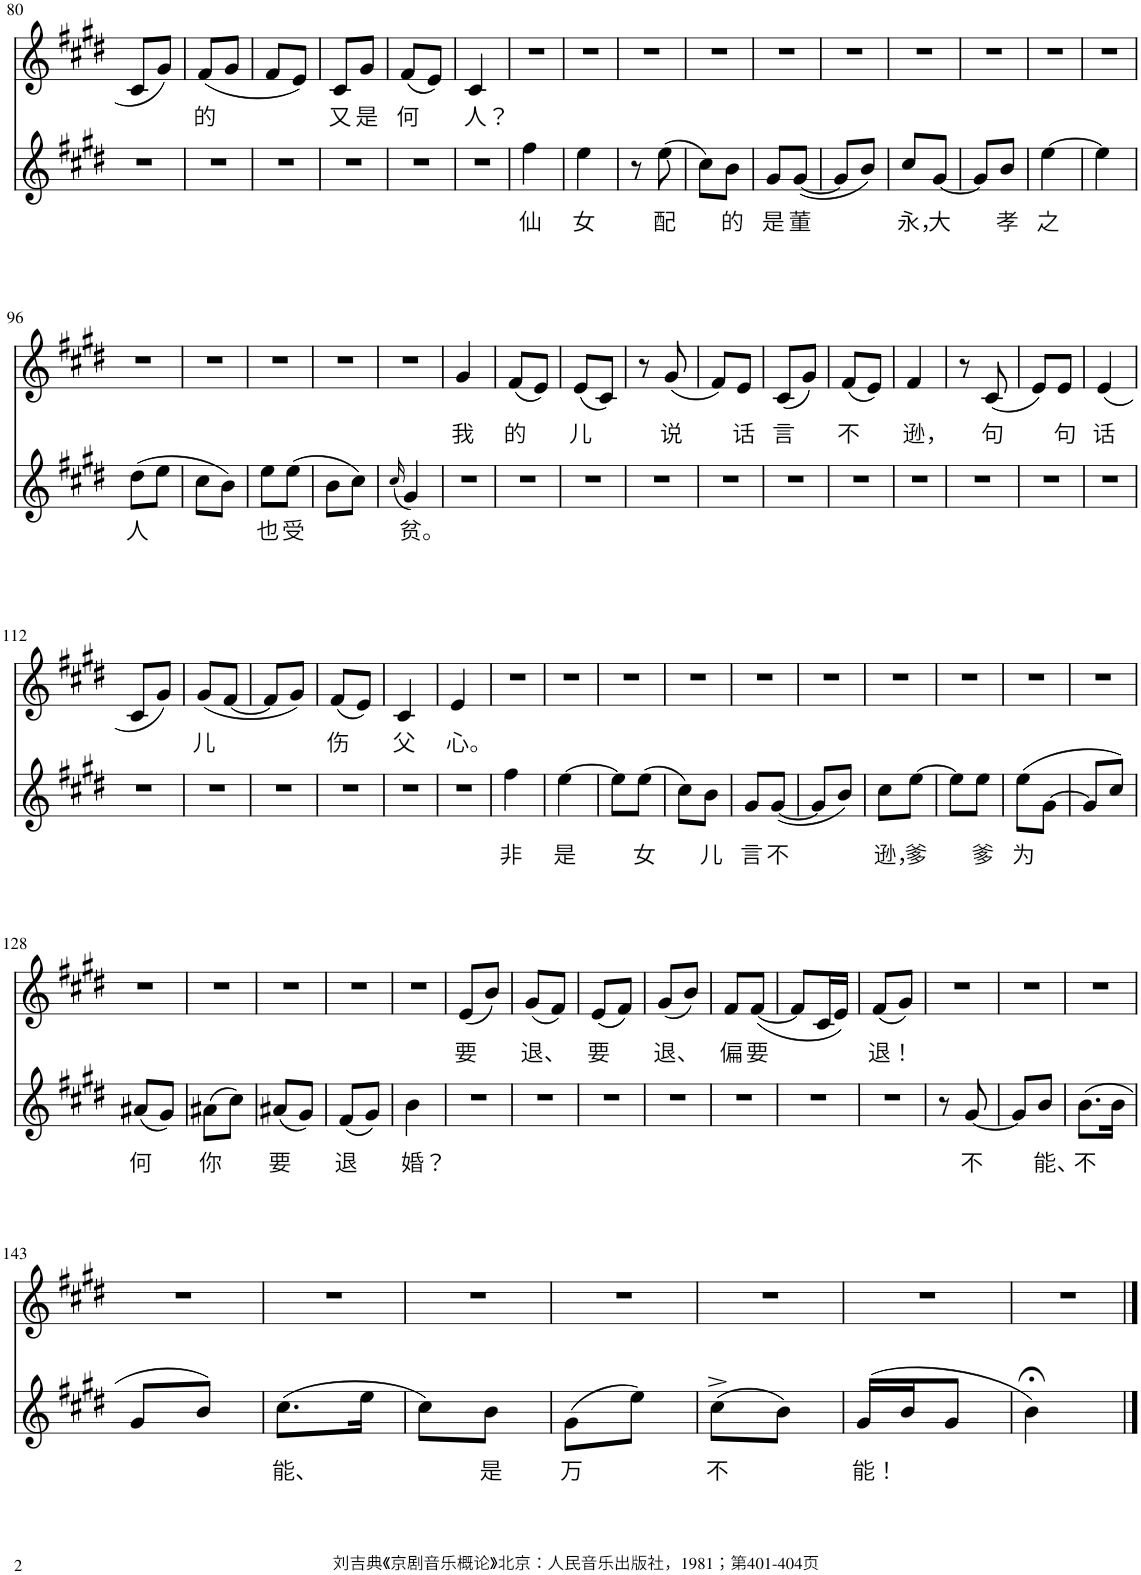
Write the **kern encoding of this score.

**kern	**text	**kern	**text
*part2	*part2	*part1	*part1
*staff2	*staff2	*staff1	*staff1
*I"Piano	*	*I"Piano	*
*I'Pno	*	*I'Pno	*
!!LO:PB:g=z
*clefG2	*	*clefG2	*
*k[f#c#g#d#]	*	*k[f#c#g#d#]	*
*M1/4	*	*M1/4	*
=80	=80	=80	=80
4r	.	8c#/L	.
.	.	8g#/J	.
=81	=81	=81	=81
!	!	!	!LO:LY:b
4r	.	(8f#/L	的
.	.	8g#/J	.
=82	=82	=82	=82
4r	.	8f#/L	.
.	.	8e/J)	.
=83	=83	=83	=83
!	!	!	!LO:LY:b
4r	.	8c#/L	又
!	!	!	!LO:LY:b
.	.	8g#/J	是
=84	=84	=84	=84
!	!	!	!LO:LY:b
4r	.	(8f#/L	何
.	.	8e/J)	.
=85	=85	=85	=85
!	!	!	!LO:LY:b
4r	.	4c#/	人？
=86	=86	=86	=86
!	!LO:LY:b	!	!
4ff#\	仙	4r	.
=87	=87	=87	=87
!	!LO:LY:b	!	!
4ee\	女	4r	.
=88	=88	=88	=88
8r	.	4r	.
!	!LO:LY:b	!	!
(8ee\	配	.	.
=89	=89	=89	=89
8cc#\L)	.	4r	.
!	!LO:LY:b	!	!
8b\J	的	.	.
=90	=90	=90	=90
!	!LO:LY:b	!	!
8g#/L	是	4r	.
!	!LO:LY:b	!	!
([8g#/J	董	.	.
=91	=91	=91	=91
8g#/L]	.	4r	.
8b/J)	.	.	.
=92	=92	=92	=92
!	!LO:LY:b	!	!
8cc#/L	永，	4r	.
!	!LO:LY:b	!	!
[8g#/J	大	.	.
=93	=93	=93	=93
8g#/L]	.	4r	.
!	!LO:LY:b	!	!
8b/J	孝	.	.
=94	=94	=94	=94
!	!LO:LY:b	!	!
[4ee\	之	4r	.
=95	=95	=95	=95
4ee\]	.	4r	.
!!LO:LB:g=z
=96	=96	=96	=96
!	!LO:LY:b	!	!
(8dd#\L	人	4r	.
8ee\J	.	.	.
=97	=97	=97	=97
8cc#\L	.	4r	.
8b\J)	.	.	.
=98	=98	=98	=98
!	!LO:LY:b	!	!
8ee\L	也	4r	.
!	!LO:LY:b	!	!
(8ee\J	受	.	.
=99	=99	=99	=99
8b\L	.	4r	.
8cc#\J)	.	.	.
=100	=100	=100	=100
(16qcc#/	.	.	.
!	!LO:LY:b	!	!
4g#/)	贫。	4r	.
=101	=101	=101	=101
!	!	!	!LO:LY:b
4r	.	4g#/	我
=102	=102	=102	=102
!	!	!	!LO:LY:b
4r	.	(8f#/L	的
.	.	8e/J)	.
=103	=103	=103	=103
!	!	!	!LO:LY:b
4r	.	(8e/L	儿
.	.	8c#/J)	.
=104	=104	=104	=104
4r	.	8r	.
!	!	!	!LO:LY:b
.	.	(8g#/	说
=105	=105	=105	=105
4r	.	8f#/L)	.
!	!	!	!LO:LY:b
.	.	8e/J	话
=106	=106	=106	=106
!	!	!	!LO:LY:b
4r	.	(8c#/L	言
.	.	8g#/J)	.
=107	=107	=107	=107
!	!	!	!LO:LY:b
4r	.	(8f#/L	不
.	.	8e/J)	.
=108	=108	=108	=108
!	!	!	!LO:LY:b
4r	.	4f#/	逊，
=109	=109	=109	=109
4r	.	8r	.
!	!	!	!LO:LY:b
.	.	(8c#/	句
=110	=110	=110	=110
4r	.	8e/L)	.
!	!	!	!LO:LY:b
.	.	8e/J	句
=111	=111	=111	=111
!	!	!	!LO:LY:b
4r	.	(4e/	话
!!LO:LB:g=z
=112	=112	=112	=112
4r	.	8c#/L	.
.	.	8g#/J)	.
=113	=113	=113	=113
!	!	!	!LO:LY:b
4r	.	(8g#/L	儿
.	.	[8f#/J	.
=114	=114	=114	=114
4r	.	8f#/L]	.
.	.	8g#/J)	.
=115	=115	=115	=115
!	!	!	!LO:LY:b
4r	.	(8f#/L	伤
.	.	8e/J)	.
=116	=116	=116	=116
!	!	!	!LO:LY:b
4r	.	4c#/	父
=117	=117	=117	=117
!	!	!	!LO:LY:b
4r	.	4e/	心。
=118	=118	=118	=118
!	!LO:LY:b	!	!
4ff#\	非	4r	.
=119	=119	=119	=119
!	!LO:LY:b	!	!
[4ee\	是	4r	.
=120	=120	=120	=120
8ee\L]	.	4r	.
!	!LO:LY:b	!	!
(8ee\J	女	.	.
=121	=121	=121	=121
8cc#\L)	.	4r	.
!	!LO:LY:b	!	!
8b\J	儿	.	.
=122	=122	=122	=122
!	!LO:LY:b	!	!
8g#/L	言	4r	.
!	!LO:LY:b	!	!
([8g#/J	不	.	.
=123	=123	=123	=123
8g#/L]	.	4r	.
8b/J)	.	.	.
=124	=124	=124	=124
!	!LO:LY:b	!	!
8cc#\L	逊，	4r	.
!	!LO:LY:b	!	!
[8ee\J	爹	.	.
=125	=125	=125	=125
8ee\L]	.	4r	.
!	!LO:LY:b	!	!
8ee\J	爹	.	.
=126	=126	=126	=126
!	!LO:LY:b	!	!
(8ee\L	为	4r	.
[8g#\J	.	.	.
=127	=127	=127	=127
8g#/L]	.	4r	.
8cc#/J)	.	.	.
!!LO:LB:g=z
=128	=128	=128	=128
!	!LO:LY:b	!	!
(8a#X/L	何	4r	.
8g#/J)	.	.	.
=129	=129	=129	=129
!	!LO:LY:b	!	!
(8a#X\L	你	4r	.
8cc#\J)	.	.	.
=130	=130	=130	=130
!	!LO:LY:b	!	!
(8a#X/L	要	4r	.
8g#/J)	.	.	.
=131	=131	=131	=131
!	!LO:LY:b	!	!
(8f#/L	退	4r	.
8g#/J)	.	.	.
=132	=132	=132	=132
!	!LO:LY:b	!	!
4b\	婚？	4r	.
=133	=133	=133	=133
!	!	!	!LO:LY:b
4r	.	(8e/L	要
.	.	8b/J)	.
=134	=134	=134	=134
!	!	!	!LO:LY:b
4r	.	(8g#/L	退、
.	.	8f#/J)	.
=135	=135	=135	=135
!	!	!	!LO:LY:b
4r	.	(8e/L	要
.	.	8f#/J)	.
=136	=136	=136	=136
!	!	!	!LO:LY:b
4r	.	(8g#/L	退、
.	.	8b/J)	.
=137	=137	=137	=137
!	!	!	!LO:LY:b
4r	.	8f#/L	偏
!	!	!	!LO:LY:b
.	.	([8f#/J	要
=138	=138	=138	=138
4r	.	8f#/L]	.
.	.	16c#/L	.
.	.	16e/JJ)	.
=139	=139	=139	=139
!	!	!	!LO:LY:b
4r	.	(8f#/L	退！
.	.	8g#/J)	.
=140	=140	=140	=140
8r	.	4r	.
!	!LO:LY:b	!	!
[8g#/	不	.	.
=141	=141	=141	=141
8g#/L]	.	4r	.
!	!LO:LY:b	!	!
8b/J	能、	.	.
=142	=142	=142	=142
!	!LO:LY:b	!	!
(8.b\L	不	4r	.
16b\Jk	.	.	.
!!LO:LB:g=z
=143	=143	=143	=143
8g#/L	.	4r	.
8b/J)	.	.	.
=144	=144	=144	=144
!	!LO:LY:b	!	!
(8.cc#\L	能、	4r	.
16ee\Jk	.	.	.
=145	=145	=145	=145
8cc#\L)	.	4r	.
!	!LO:LY:b	!	!
8b\J	是	.	.
=146	=146	=146	=146
!	!LO:LY:b	!	!
(8g#\L	万	4r	.
8ee\J)	.	.	.
=147	=147	=147	=147
!	!LO:LY:b	!	!
(8cc#^\L	不	4r	.
8b\J)	.	.	.
=148	=148	=148	=148
!	!LO:LY:b	!	!
(16g#/LL	能！	4r	.
16b/J	.	.	.
8g#/J	.	.	.
=149	=149	=149	=149
4b;<\)	.	4r	.
==	==	==	==
*-	*-	*-	*-
